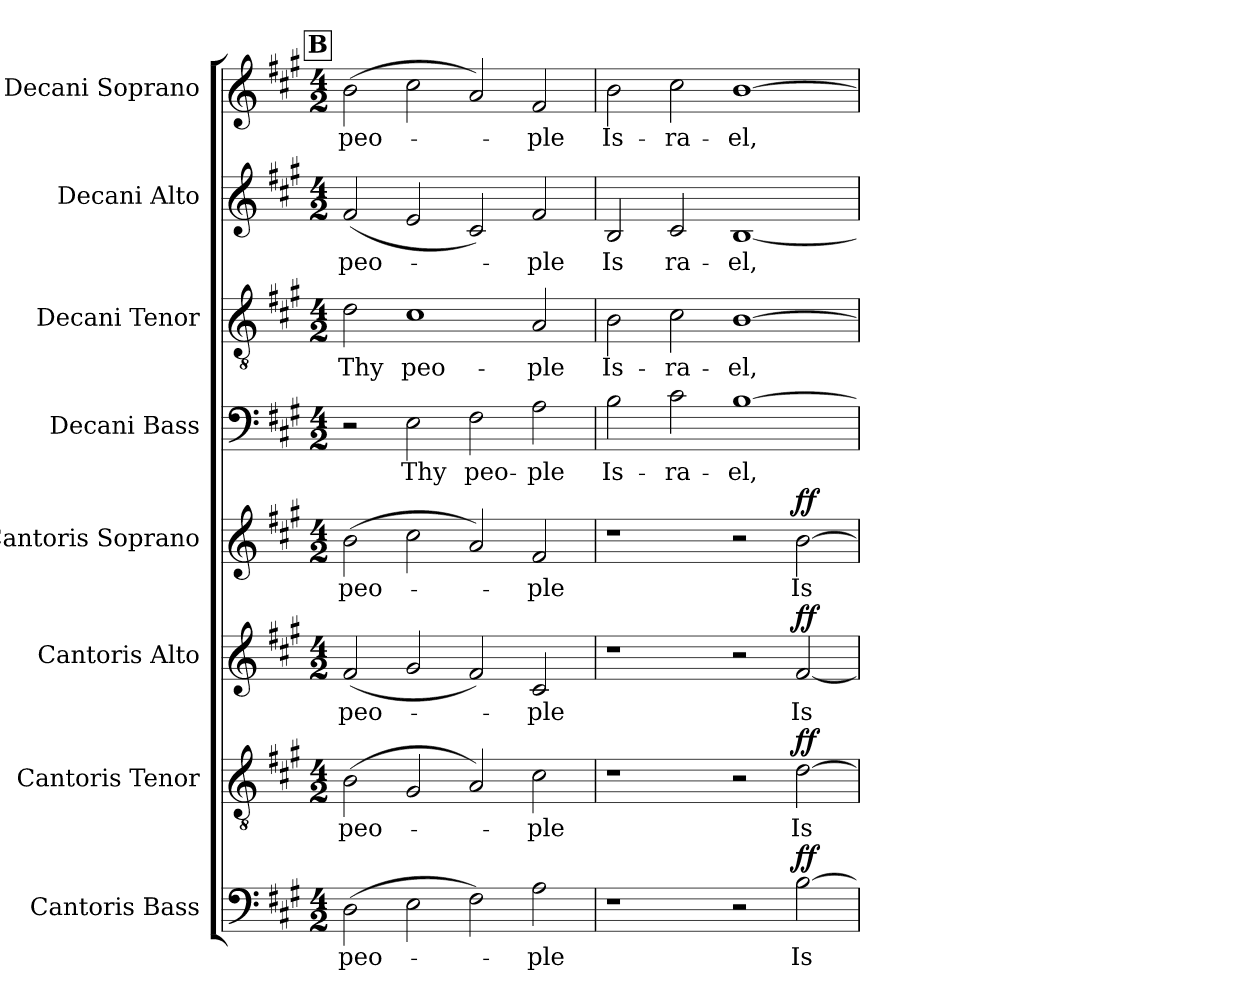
**kern	**text	**dynam	**kern	**text	**dynam	**kern	**text	**dynam	**kern	**text	**dynam	**kern	**text	**kern	**text	**kern	**text	**kern	**text
*part8	*part8	*part8	*part7	*part7	*part7	*part6	*part6	*part6	*part5	*part5	*part5	*part4	*part4	*part3	*part3	*part2	*part2	*part1	*part1
*staff8	*staff8	*staff8	*staff7	*staff7	*staff7	*staff6	*staff6	*staff6	*staff5	*staff5	*staff5	*staff4	*staff4	*staff3	*staff3	*staff2	*staff2	*staff1	*staff1
*I"Cantoris Bass	*	*	*I"Cantoris Tenor	*	*	*I"Cantoris Alto	*	*	*I"Cantoris Soprano	*	*	*I"Decani Bass	*	*I"Decani Tenor	*	*I"Decani Alto	*	*I"Decani Soprano	*
*I'Can. B.	*	*	*I'Can. T.	*	*	*I'Can. A.	*	*	*I'Can. S.	*	*	*I'Dec. B.	*	*I'Dec. T.	*	*I'Dec. A.	*	*I'Dec. S.	*
!!LO:PB:g=z
*clefF4	*	*	*clefGv2	*	*	*clefG2	*	*	*clefG2	*	*	*clefF4	*	*clefGv2	*	*clefG2	*	*clefG2	*
*	*	*	*ITrd7c12	*	*	*	*	*	*	*	*	*	*	*ITrd7c12	*	*	*	*	*
*k[f#c#g#]	*	*	*k[f#c#g#]	*	*	*k[f#c#g#]	*	*	*k[f#c#g#]	*	*	*k[f#c#g#]	*	*k[f#c#g#]	*	*k[f#c#g#]	*	*k[f#c#g#]	*
*A:	*	*	*A:	*	*	*A:	*	*	*A:	*	*	*A:	*	*A:	*	*A:	*	*A:	*
*M4/2	*	*	*M4/2	*	*	*M4/2	*	*	*M4/2	*	*	*M4/2	*	*M4/2	*	*M4/2	*	*M4/2	*
!!LO:REH:place=s1:B:color=#000000:enc=box:fs=14.8553:t=B
=25	=25	=25	=25	=25	=25	=25	=25	=25	=25	=25	=25	=25	=25	=25	=25	=25	=25	=25	=25
!	!LO:LY:b:color=#000000	!	!	!	!	!	!	!	!	!	!	!	!	!	!	!	!	!	!
!	!	!	!	!LO:LY:b:color=#000000	!	!	!	!	!	!	!	!	!	!	!	!	!	!	!
!	!	!	!	!	!	!	!LO:LY:b:color=#000000	!	!	!	!	!	!	!	!	!	!	!	!
!	!	!	!	!	!	!	!	!	!	!LO:LY:b:color=#000000	!	!	!	!	!	!	!	!	!
!	!	!	!	!	!	!	!	!	!	!	!	!	!	!	!LO:LY:b:color=#000000	!	!	!	!
!	!	!	!	!	!	!	!	!	!	!	!	!	!	!	!	!	!LO:LY:b:color=#000000	!	!
!	!	!	!	!	!	!	!	!	!	!	!	!	!	!	!	!	!	!	!LO:LY:b:color=#000000
(2Di\	peo-	.	(2BBi\	peo-	.	(2f#i/	peo-	.	(2bi\	peo-	.	2r	.	2Di\	Thy	(2f#i/	peo-	(2bi\	peo-
!	!	!	!	!	!	!	!	!	!	!	!	!	!LO:LY:b:color=#000000	!	!	!	!	!	!
!	!	!	!	!	!	!	!	!	!	!	!	!	!	!	!LO:LY:b:color=#000000	!	!	!	!
2Ei\	.	.	2GG#i/	.	.	2g#i/	.	.	2cc#i\	.	.	2Ei\	Thy	1C#i	peo-	2ei/	.	2cc#i\	.
!	!	!	!	!	!	!	!	!	!	!	!	!	!LO:LY:b:color=#000000	!	!	!	!	!	!
2F#i\)	.	.	2AAi/)	.	.	2f#i/)	.	.	2ai/)	.	.	2F#i\	peo-	.	.	2c#i/)	.	2ai/)	.
!	!LO:LY:b:color=#000000	!	!	!	!	!	!	!	!	!	!	!	!	!	!	!	!	!	!
!	!	!	!	!LO:LY:b:color=#000000	!	!	!	!	!	!	!	!	!	!	!	!	!	!	!
!	!	!	!	!	!	!	!LO:LY:b:color=#000000	!	!	!	!	!	!	!	!	!	!	!	!
!	!	!	!	!	!	!	!	!	!	!LO:LY:b:color=#000000	!	!	!	!	!	!	!	!	!
!	!	!	!	!	!	!	!	!	!	!	!	!	!LO:LY:b:color=#000000	!	!	!	!	!	!
!	!	!	!	!	!	!	!	!	!	!	!	!	!	!	!LO:LY:b:color=#000000	!	!	!	!
!	!	!	!	!	!	!	!	!	!	!	!	!	!	!	!	!	!LO:LY:b:color=#000000	!	!
!	!	!	!	!	!	!	!	!	!	!	!	!	!	!	!	!	!	!	!LO:LY:b:color=#000000
2Ai\	-ple	.	2C#i\	-ple	.	2c#i/	-ple	.	2f#i/	-ple	.	2Ai\	-ple	2AAi/	-ple	2f#i/	-ple	2f#i/	-ple
=26	=26	=26	=26	=26	=26	=26	=26	=26	=26	=26	=26	=26	=26	=26	=26	=26	=26	=26	=26
!	!	!	!	!	!	!	!	!	!	!	!	!	!LO:LY:b:color=#000000	!	!	!	!	!	!
!	!	!	!	!	!	!	!	!	!	!	!	!	!	!	!LO:LY:b:color=#000000	!	!	!	!
!	!	!	!	!	!	!	!	!	!	!	!	!	!	!	!	!	!LO:LY:b:color=#000000	!	!
!	!	!	!	!	!	!	!	!	!	!	!	!	!	!	!	!	!	!	!LO:LY:b:color=#000000
1r	.	.	1r	.	.	1r	.	.	1r	.	.	2Bi\	Is-	2BBi\	Is-	2Bi/	Is	2bi\	Is-
!	!	!	!	!	!	!	!	!	!	!	!	!	!LO:LY:b:color=#000000	!	!	!	!	!	!
!	!	!	!	!	!	!	!	!	!	!	!	!	!	!	!LO:LY:b:color=#000000	!	!	!	!
!	!	!	!	!	!	!	!	!	!	!	!	!	!	!	!	!	!LO:LY:b:color=#000000	!	!
!	!	!	!	!	!	!	!	!	!	!	!	!	!	!	!	!	!	!	!LO:LY:b:color=#000000
.	.	.	.	.	.	.	.	.	.	.	.	2c#i\	-ra-	2C#i\	-ra-	2c#i/	ra-	2cc#i\	-ra-
!	!	!	!	!	!	!	!	!	!	!	!	!	!LO:LY:b:color=#000000	!	!	!	!	!	!
!	!	!	!	!	!	!	!	!	!	!	!	!	!	!	!LO:LY:b:color=#000000	!	!	!	!
!	!	!	!	!	!	!	!	!	!	!	!	!	!	!	!	!	!LO:LY:b:color=#000000	!	!
!	!	!	!	!	!	!	!	!	!	!	!	!	!	!	!	!	!	!	!LO:LY:b:color=#000000
2r	.	.	2r	.	.	2r	.	.	2r	.	.	[1Bi	-el,	[1BBi	-el,	[1Bi	-el,	[1bi	-el,
!	!LO:LY:b:color=#000000	!	!	!	!	!	!	!	!	!	!	!	!	!	!	!	!	!	!
!	!	!	!	!LO:LY:b:color=#000000	!	!	!	!	!	!	!	!	!	!	!	!	!	!	!
!	!	!	!	!	!	!	!LO:LY:b:color=#000000	!	!	!	!	!	!	!	!	!	!	!	!
!	!	!	!	!	!	!	!	!	!	!LO:LY:b:color=#000000	!	!	!	!	!	!	!	!	!
[2Bi\	Is-	ff	[2Di\	Is-	ff	[2f#i/	Is-	ff	[2bi\	Is-	ff	.	.	.	.	.	.	.	.
=	=	=	=	=	=	=	=	=	=	=	=	=	=	=	=	=	=	=	=
*-	*-	*-	*-	*-	*-	*-	*-	*-	*-	*-	*-	*-	*-	*-	*-	*-	*-	*-	*-
